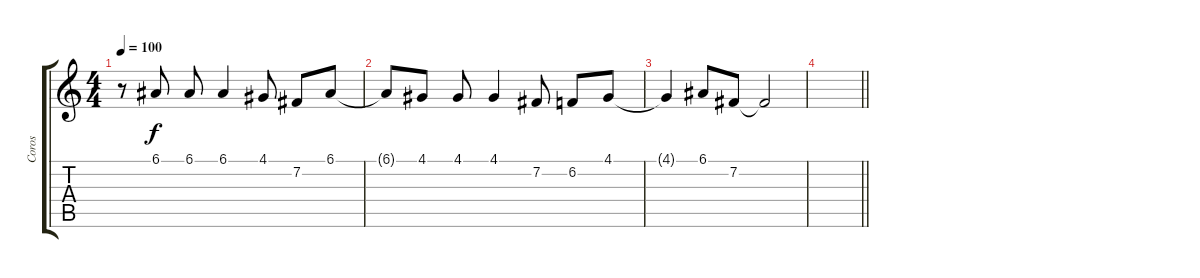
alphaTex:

\track ("Coros" "Coros") {instrument pad4choir}
\staff {score tabs}
\tuning (E4 B3 G3 D3 A2 E2) {hide}
\ts (4 4)
\tempo 100
\clef g2
\ks c
r.8{dy f} 6.1.8 6.1.8 6.1.4 4.1.8 7.2.8 6.1.8 |
6.1{t}.8 4.1.8 4.1.8 4.1.4 7.2.8 6.2.8 4.1.8 |
4.1{t}.4 6.1.8 7.2.8 7.2{t}.2 |
\barLineRight lightlight
